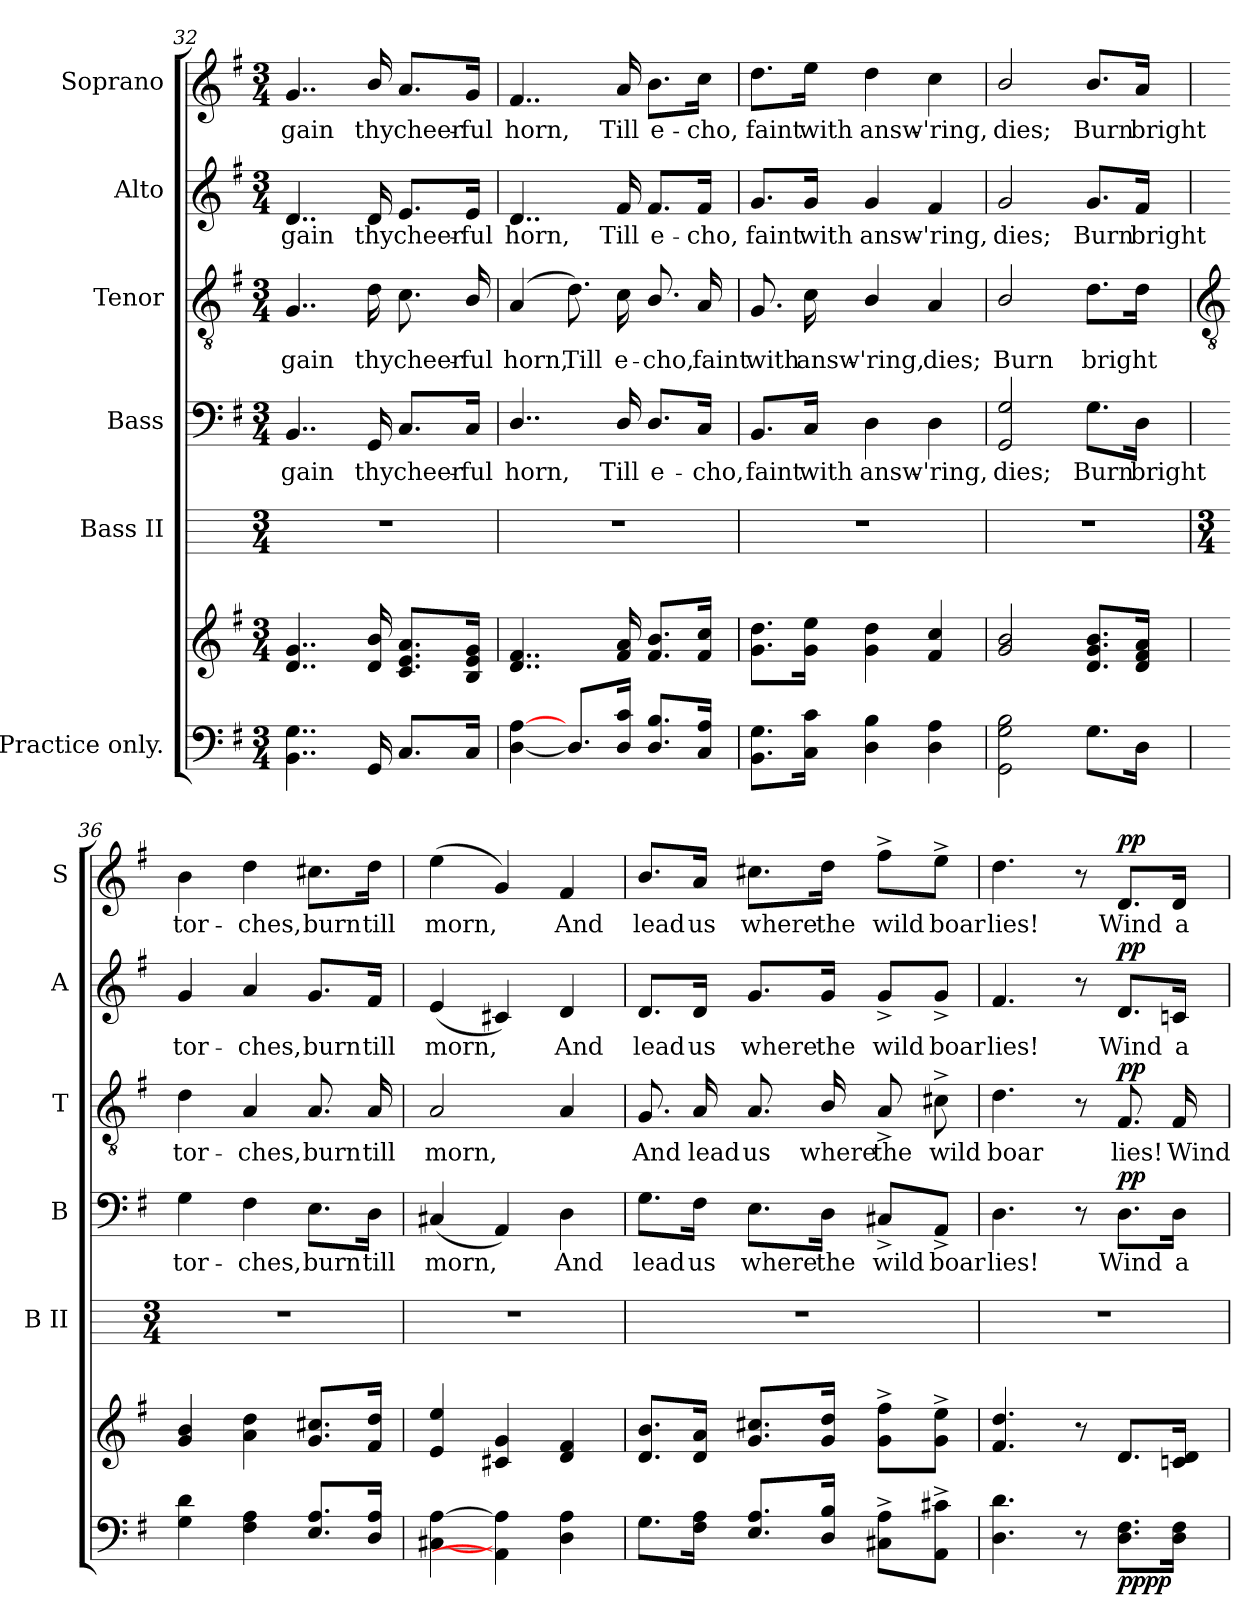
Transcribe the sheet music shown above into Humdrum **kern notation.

**kern	**kern	**dynam	**kern	**kern	**text	**dynam	**kern	**text	**dynam	**kern	**text	**dynam	**kern	**text	**dynam
*part6	*part6	*part6	*part5	*part4	*part4	*part4	*part3	*part3	*part3	*part2	*part2	*part2	*part1	*part1	*part1
*staff7	*staff6	*staff6/7	*staff5	*staff4	*staff4	*staff4	*staff3	*staff3	*staff3	*staff2	*staff2	*staff2	*staff1	*staff1	*staff1
*I"Practice only.	*	*	*I"Bass II	*I"Bass	*	*	*I"Tenor	*	*	*I"Alto	*	*	*I"Soprano	*	*
*	*	*	*I'B II	*I'B	*	*	*I'T	*	*	*I'A	*	*	*I'S	*	*
*clefF4	*clefG2	*	*	*clefF4	*	*	*clefGv2	*	*	*clefG2	*	*	*clefG2	*	*
*k[f#]	*k[f#]	*	*	*k[f#]	*	*	*k[f#]	*	*	*k[f#]	*	*	*k[f#]	*	*
*G:	*G:	*	*	*G:	*	*	*G:	*	*	*G:	*	*	*G:	*	*
*M3/4	*M3/4	*	*M3/4	*M3/4	*	*	*M3/4	*	*	*M3/4	*	*	*M3/4	*	*
=32	=32	=32	=32	=32	=32	=32	=32	=32	=32	=32	=32	=32	=32	=32	=32
!	!	!	!	!	!LO:LY:b	!	!	!LO:LY:b	!	!	!LO:LY:b	!	!	!LO:LY:b	!
4..BB 4..G	4..d 4..g	.	2.r	4..BB	-gain	.	4..G	-gain	.	4..d	-gain	.	4..g	-gain	.
!	!	!	!	!	!LO:LY:b	!	!	!LO:LY:b	!	!	!LO:LY:b	!	!	!LO:LY:b	!
16GG	16d/ 16b/	.	.	16GG	thy	.	16d\	thy	.	16d/	thy	.	16b/	thy	.
!	!	!	!	!	!LO:LY:b	!	!	!LO:LY:b	!	!	!LO:LY:b	!	!	!LO:LY:b	!
8.CL	8.c 8.e 8.aL	.	.	8.C/L	cheer-	.	8.c	cheer-	.	8.e/L	cheer-	.	8.a/L	cheer-	.
!	!	!	!	!	!LO:LY:b	!	!	!LO:LY:b	!	!	!LO:LY:b	!	!	!LO:LY:b	!
16CJ	16B 16e 16gJ	.	.	16C/Jk	-ful	.	16B/	-ful	.	16e/Jk	-ful	.	16g/Jk	-ful	.
=33	=33	=33	=33	=33	=33	=33	=33	=33	=33	=33	=33	=33	=33	=33	=33
!	!	!	!	!	!LO:LY:b	!	!	!LO:LY:b	!	!	!LO:LY:b	!	!	!LO:LY:b	!
[4D\ [4A\	4..d 4..f#	.	2.r	4..D/	horn,	.	(<4A	horn,	.	4..d	horn,	.	4..f#	horn,	.
!	!	!	!	!	!	!	!	!LO:LY:b	!	!	!	!	!	!	!
8.DL]	.	.	.	.	.	.	8.d)	Till	.	.	.	.	.	.	.
!	!	!	!	!	!LO:LY:b	!	!	!LO:LY:b	!	!	!LO:LY:b	!	!	!LO:LY:b	!
16D/ 16c/J	16f# 16a	.	.	16D/	Till	.	16c	e-	.	16f#	Till	.	16a	Till	.
!	!	!	!	!	!LO:LY:b	!	!	!LO:LY:b	!	!	!LO:LY:b	!	!	!LO:LY:b	!
8.D/ 8.B/L	8.f# 8.bL	.	.	8.D/L	e-	.	8.B/	-cho,	.	8.f#/L	e-	.	8.b\L	e-	.
!	!	!	!	!	!LO:LY:b	!	!	!LO:LY:b	!	!	!LO:LY:b	!	!	!LO:LY:b	!
16C 16AJ	16f# 16ccJ	.	.	16C/Jk	-cho,	.	16A	faint	.	16f#/Jk	-cho,	.	16cc\Jk	-cho,	.
=34	=34	=34	=34	=34	=34	=34	=34	=34	=34	=34	=34	=34	=34	=34	=34
!	!	!	!	!	!LO:LY:b	!	!	!LO:LY:b	!	!	!LO:LY:b	!	!	!LO:LY:b	!
8.BB 8.GL	8.g 8.ddL	.	2.r	8.BB/L	faint	.	8.G	with	.	8.g/L	faint	.	8.dd\L	faint	.
!	!	!	!	!	!LO:LY:b	!	!	!LO:LY:b	!	!	!LO:LY:b	!	!	!LO:LY:b	!
16C 16cJ	16g 16eeJ	.	.	16C/Jk	with	.	16c	answ-	.	16g/Jk	with	.	16ee\Jk	with	.
!	!	!	!	!	!LO:LY:b	!	!	!LO:LY:b	!	!	!LO:LY:b	!	!	!LO:LY:b	!
4D 4B	4g 4dd	.	.	4D	answ-	.	4B/	-'ring,	.	4g	answ-	.	4dd	answ-	.
!	!	!	!	!	!LO:LY:b	!	!	!LO:LY:b	!	!	!LO:LY:b	!	!	!LO:LY:b	!
4D 4A	4f# 4cc	.	.	4D	-'ring,	.	4A	dies;	.	4f#	-'ring,	.	4cc	-'ring,	.
=35	=35	=35	=35	=35	=35	=35	=35	=35	=35	=35	=35	=35	=35	=35	=35
!	!	!	!	!	!LO:LY:b	!	!	!LO:LY:b	!	!	!LO:LY:b	!	!	!LO:LY:b	!
2GG 2G 2B	2g/ 2b/	.	2.r	2GG 2G	dies;	.	2B/	Burn	.	2g/	dies;	.	2b/	dies;	.
!	!	!	!	!	!LO:LY:b	!	!	!LO:LY:b	!	!	!LO:LY:b	!	!	!LO:LY:b	!
8.GL	8.d/ 8.g/ 8.b/L	.	.	8.G\L	Burn	.	8.d\L	bright	.	8.g/L	Burn	.	8.b/L	Burn	.
!	!	!	!	!	!LO:LY:b	!	!	!	!	!	!LO:LY:b	!	!	!LO:LY:b	!
16DJ	16d 16f# 16aJ	.	.	16D\Jk	bright	.	16dJ	.	.	16f#/Jk	bright	.	16a/Jk	bright	.
!!LO:LB:g=z
=36	=36	=36	=36	=36	=36	=36	=36	=36	=36	=36	=36	=36	=36	=36	=36
*	*	*	*	*	*	*	*clefGv2	*	*	*	*	*	*	*	*
*	*	*	*M3/4	*	*	*	*	*	*	*	*	*	*	*	*
!	!	!	!	!	!LO:LY:b	!	!	!LO:LY:b	!	!	!LO:LY:b	!	!	!LO:LY:b	!
4G 4d	4g 4b	.	2.r	4G	tor-	.	4d	tor-	.	4g	tor-	.	4b	tor-	.
!	!	!	!	!	!LO:LY:b	!	!	!LO:LY:b	!	!	!LO:LY:b	!	!	!LO:LY:b	!
4F# 4A	4a 4dd	.	.	4F#	-ches,	.	4A	-ches,	.	4a	-ches,	.	4dd	-ches,	.
!	!	!	!	!	!LO:LY:b	!	!	!LO:LY:b	!	!	!LO:LY:b	!	!	!LO:LY:b	!
8.E 8.AL	8.g 8.cc#XL	.	.	8.E\L	burn	.	8.A	burn	.	8.g/L	burn	.	8.cc#X\L	burn	.
!	!	!	!	!	!LO:LY:b	!	!	!LO:LY:b	!	!	!LO:LY:b	!	!	!LO:LY:b	!
16D/ 16A/J	16f# 16ddJ	.	.	16D\Jk	till	.	16A	till	.	16f#/Jk	till	.	16dd\Jk	till	.
=37	=37	=37	=37	=37	=37	=37	=37	=37	=37	=37	=37	=37	=37	=37	=37
!	!	!	!	!	!LO:LY:b	!	!	!LO:LY:b	!	!	!LO:LY:b	!	!	!LO:LY:b	!
[4C#X [4A	4e 4ee	.	2.r	(<4C#X	morn,	.	2A	morn,	.	(<4e	morn,	.	(<4ee	morn,	.
4AA] 4A]	4c#X 4g	.	.	4AA)	.	.	.	.	.	4c#X)	.	.	4g)	.	.
!	!	!	!	!	!LO:LY:b	!	!	!	!	!	!LO:LY:b	!	!	!LO:LY:b	!
4D 4A	4d 4f#	.	.	4D	And	.	4A	.	.	4d	And	.	4f#	And	.
=38	=38	=38	=38	=38	=38	=38	=38	=38	=38	=38	=38	=38	=38	=38	=38
!	!	!	!	!	!LO:LY:b	!	!	!LO:LY:b	!	!	!LO:LY:b	!	!	!LO:LY:b	!
8.GL	8.d/ 8.b/L	.	2.r	8.G\L	lead	.	8.G	And	.	8.d/L	lead	.	8.b/L	lead	.
!	!	!	!	!	!LO:LY:b	!	!	!LO:LY:b	!	!	!LO:LY:b	!	!	!LO:LY:b	!
16F# 16AJ	16d 16aJ	.	.	16F#\Jk	us	.	16A	lead	.	16d/Jk	us	.	16a/Jk	us	.
!	!	!	!	!	!LO:LY:b	!	!	!LO:LY:b	!	!	!LO:LY:b	!	!	!LO:LY:b	!
8.E\ 8.A\L	8.g/ 8.cc#X/L	.	.	8.E\L	where	.	8.A	us	.	8.g/L	where	.	8.cc#X\L	where	.
!	!	!	!	!	!LO:LY:b	!	!	!LO:LY:b	!	!	!LO:LY:b	!	!	!LO:LY:b	!
16D/ 16B/J	16g\ 16dd\J	.	.	16D\Jk	the	.	16B/	where	.	16g/Jk	the	.	16dd\Jk	the	.
!	!	!	!	!	!LO:LY:b	!	!	!LO:LY:b	!	!	!LO:LY:b	!	!	!LO:LY:b	!
8C#X\^ 8A\^L	8g^ 8ff#^L	.	.	8C#X^/L	wild	.	8A^	the	.	8g^/L	wild	.	8ff#^\L	wild	.
!	!	!	!	!	!LO:LY:b	!	!	!LO:LY:b	!	!	!LO:LY:b	!	!	!LO:LY:b	!
8AA\^ 8c#X\^J	8g^ 8ee^J	.	.	8AA^/J	boar	.	8c#X^	wild	.	8g^/J	boar	.	8ee^\J	boar	.
=39	=39	=39	=39	=39	=39	=39	=39	=39	=39	=39	=39	=39	=39	=39	=39
!	!	!	!	!	!LO:LY:b	!	!	!LO:LY:b	!	!	!LO:LY:b	!	!	!LO:LY:b	!
4.D 4.d	4.f# 4.dd	.	2.r	4.D	lies!	.	4.d	boar	.	4.f#	lies!	.	4.dd	lies!	.
8r	8r	.	.	8r	.	.	8r	.	.	8r	.	.	8r	.	.
!	!	!LO:DY:b=2	!	!	!LO:LY:b	!	!	!LO:LY:b	!	!	!LO:LY:b	!	!	!LO:LY:b	!
!	!	!LO:DY:n=1:b	!	!	!	!LO:DY:b	!	!	!LO:DY:b	!	!	!LO:DY:b	!	!	!LO:DY:b
8.D 8.F#L	8.dL	pp pp	.	8.D\L	Wind	pp	8.F#	lies!	pp	8.d/L	Wind	pp	8.d/L	Wind	pp
!	!	!	!	!	!LO:LY:b	!	!	!LO:LY:b	!	!	!LO:LY:b	!	!	!LO:LY:b	!
16D 16F#J	16cn 16dJ	.	.	16D\Jk	a-	.	16F#	Wind	.	16cn/Jk	a-	.	16d/Jk	a-	.
=	=	=	=	=	=	=	=	=	=	=	=	=	=	=	=
*-	*-	*-	*-	*-	*-	*-	*-	*-	*-	*-	*-	*-	*-	*-	*-
